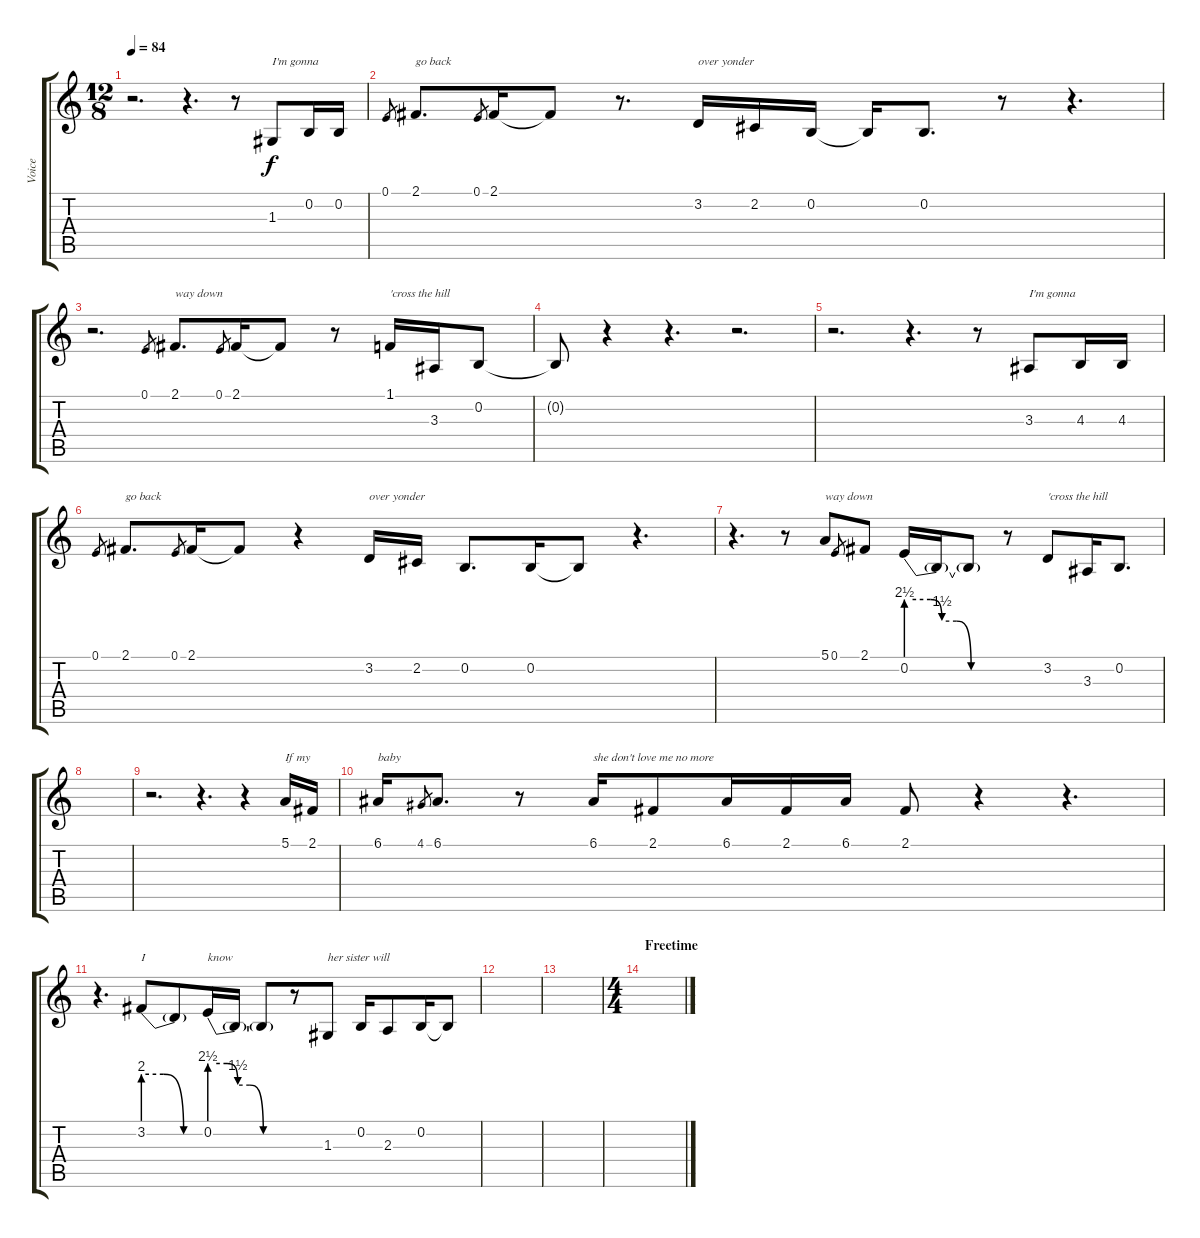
\track ("Voice" "Voice") {instrument choiraahs}
\staff {score tabs}
\tuning (E4 B3 G3 D3 A2 E2) {hide}
\ts (12 8)
\tempo 84
\clef g2
\ks c
r.2{d dy f} r.4{d} r.8 1.3.8{txt "I'm gonna"} 0.2.16 0.2.16 |
0.1.8{gr} 2.1.8{d txt "go back"} 0.1.8{gr} 2.1.16 2.1{t}.8 r.8{d} 3.2.16{txt "over yonder"} 2.2.16 0.2.16 0.2{t}.16 0.2.8{d} r.8 r.4{d} |
r.2{d} 0.1.8{gr} 2.1.8{d txt "way down"} 0.1.8{gr} 2.1.16 2.1{t}.8 r.8 1.1.16{txt "'cross the hill"} 3.3.16 0.2.8 |
0.2{t}.8 r.4 r.4{d} r.2{d} |
r.2{d} r.4{d} r.8 3.3.8{txt "I'm gonna"} 4.3.16 4.3.16 |
0.1.8{gr} 2.1.8{d txt "go back"} 0.1.8{gr} 2.1.16 2.1{t}.8 r.4 3.2.16{txt "over yonder"} 2.2.16 0.2.8{d} 0.2.16 0.2{t}.8 r.4{d} |
r.4{d} r.8 5.1.8{txt "way down"} 0.1.8{gr} 2.1.8 0.2{be (custom 0 10 15 10 22 6 31 6 40 0 60 0)}.16 0.2{t}.16 0.2{t}.8 r.8 3.2.8{txt "'cross the hill"} 3.3.16 0.2.8{d} |
|
r.2{d} r.4{d} r.4 5.1.16{txt "If my"} 2.1.16 |
6.1.16{txt "baby"} 4.1.8{gr} 6.1.8{d} r.8 6.1.16{txt "she don't love me no more"} 2.1.8 6.1.16 2.1.16 6.1.16 2.1.8 r.4 r.4{d} |
r.4{d} 3.2{be (custom 0 8 20 8 40 0 60 0)}.8{txt "I"} 3.2{t}.8 0.2{be (custom 0 10 13 10 21 6 30 6 40 0 60 0)}.16{txt "know"} 0.2{t}.16 0.2{t}.8 r.8 1.3.8{txt "her sister will"} 0.2.16 2.3.8 0.2.16 0.2{t}.8 |
|
|
\ts (4 4)
\section ("" "Freetime")
